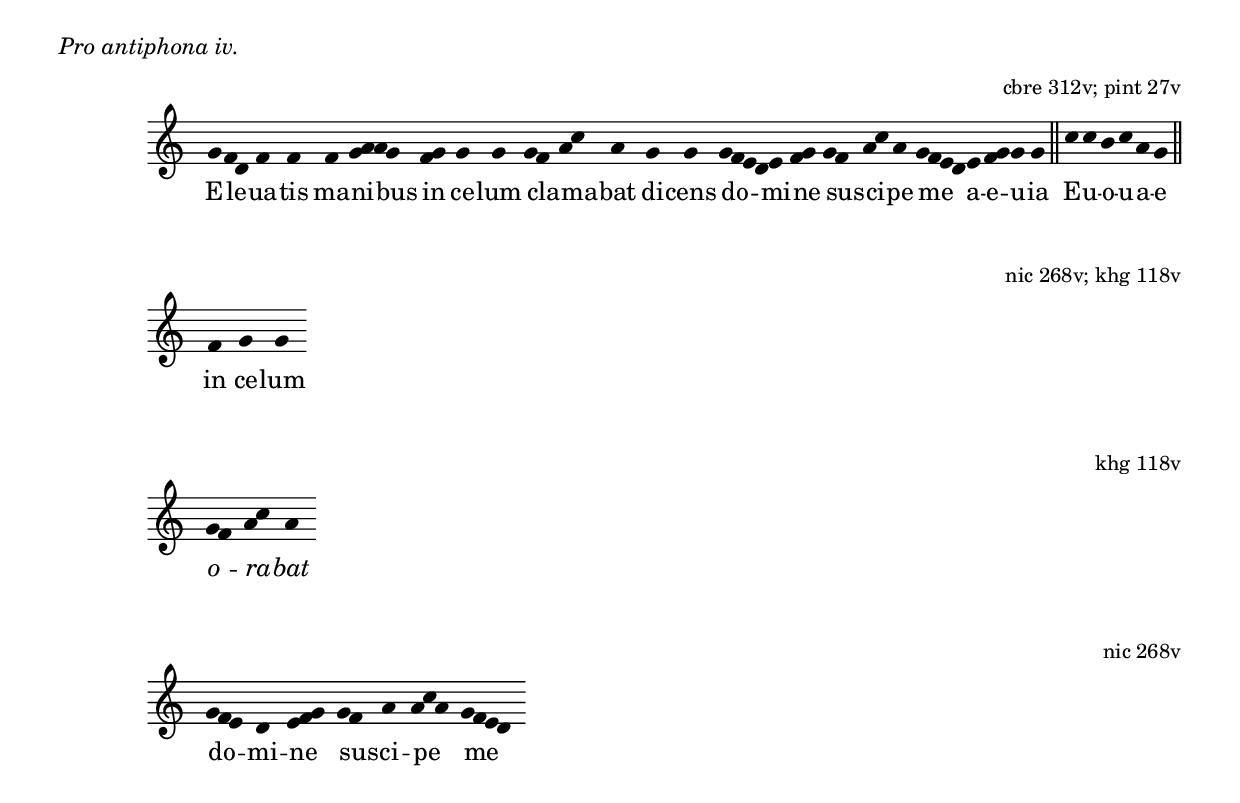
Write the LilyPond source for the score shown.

\version "2.19.32"

\include "../lib/synopsis.ily"

\markup\italic{Pro antiphona iv.}

\score {
  \transpose c c' {
    \plainchant
    g \melisma { f d } f f \bar "" f \melisma { g a } \melisma { a g } \bar ""
    \melisma { f g } g g \bar "" \melisma { g f } \melisma { a c' } a \bar "" g g \bar ""
    \melisma { g f e d } e \melisma { f g } \bar "" \melisma { g f } \melisma { a c' } a \bar "" \melisma { g f e d } \bar ""
    e \melisma { f g } g g \bar "||"

    c' c' b c' a g \bar "||"
  }
  \addlyrics {
    E -- le -- ua -- tis ma -- ni -- bus
    in ce -- lum cla -- ma -- bat di -- cens
    do -- mi -- ne sus -- ci -- pe me
    a -- e -- u -- ia

    E -- u -- o -- u -- a -- e
  }
  \header {
    quid = "antiphona"
    fontes = "cbre 312v; pint 27v"
  }
}

\score {
  \transpose c c' {
    \plainchant
    f g g
  }
  \addlyrics {
    in ce -- lum
  }
  \header {
    fontes = "nic 268v; khg 118v"
  }
}

\score {
  \transpose c c' {
    \plainchant
    \melisma { g f } \melisma { a c' } a
  }
  \addlyrics {
    \lyrit o -- ra -- bat \lyrrev % loco "clamabat"
  }
  \header {
    fontes = "khg 118v"
  }
}

\score {
  \transpose c c' {
    \plainchant
    \melisma { g f e } d \melisma { e f g } \melisma { g f } a \melisma { a c' a } \melisma { g f e d }
  }
  \addlyrics {
    do -- mi -- ne sus -- ci -- pe me
  }
  \header {
    fontes = "nic 268v"
  }
}
